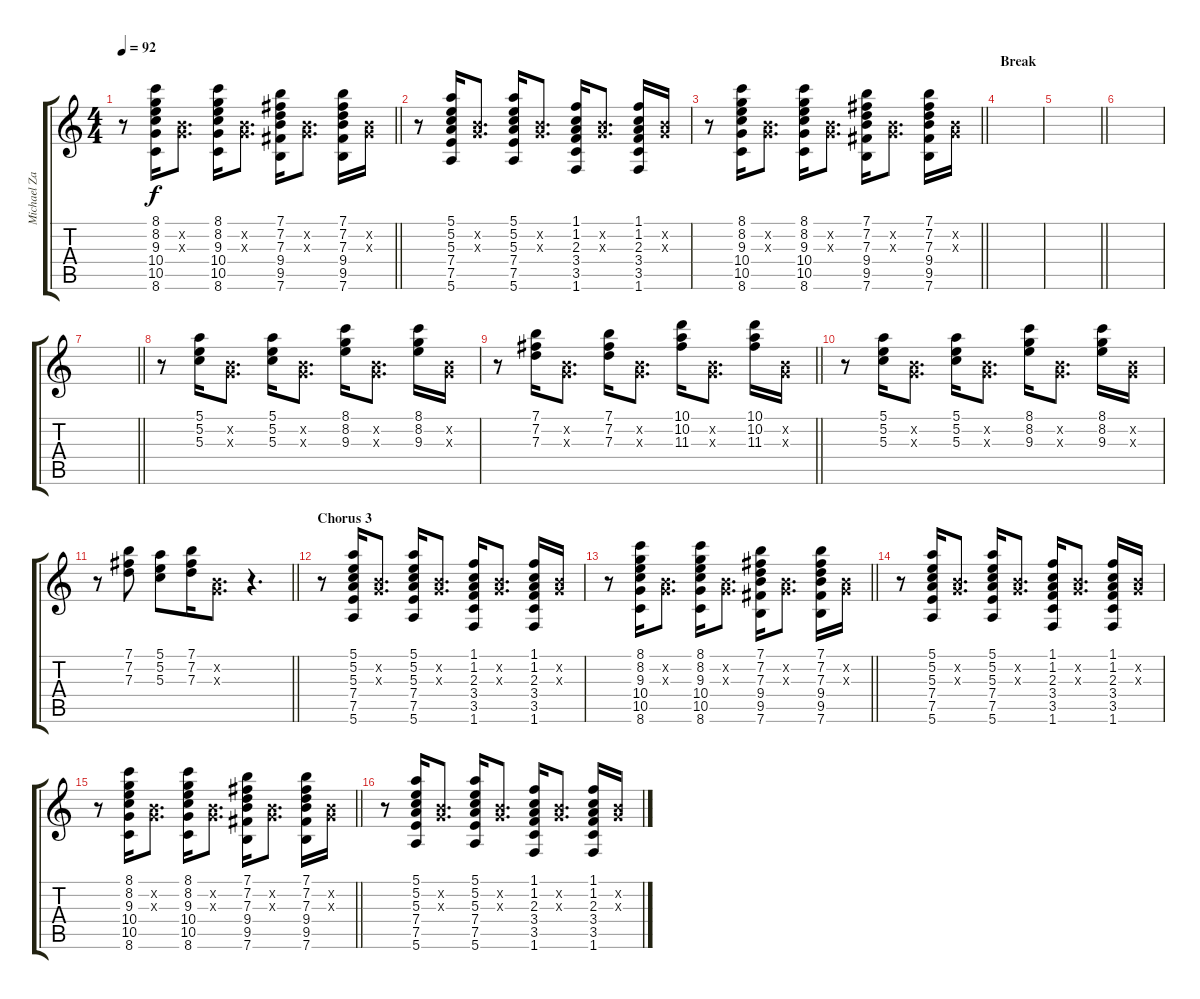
\track ("Michael Zakarin" "Michael Za") {instrument overdrivenguitar}
\staff {score tabs}
\tuning (E4 B3 G3 D3 A2 E2) {hide}
\ts (4 4)
\tempo 92
\clef g2
\barLineRight lightlight
\ks c
r.8{dy f} (8.1 8.2 9.3 10.4 10.5 8.6).16 (0.2{x} 0.3{x}).8{d} (8.1 8.2 9.3 10.4 10.5 8.6).16 (0.2{x} 0.3{x}).8{d} (7.1 7.2 7.3 9.4 9.5 7.6).16 (0.2{x} 0.3{x}).8{d} (7.1 7.2 7.3 9.4 9.5 7.6).16 (0.2{x} 0.3{x}).16 |
r.8 (5.1 5.2 5.3 7.4 7.5 5.6).16 (0.2{x} 0.3{x}).8{d} (5.1 5.2 5.3 7.4 7.5 5.6).16 (0.2{x} 0.3{x}).8{d} (1.1 1.2 2.3 3.4 3.5 1.6).16 (0.2{x} 0.3{x}).8{d} (1.1 1.2 2.3 3.4 3.5 1.6).16 (0.2{x} 0.3{x}).16 |
\barLineRight lightlight
r.8 (8.1 8.2 9.3 10.4 10.5 8.6).16 (0.2{x} 0.3{x}).8{d} (8.1 8.2 9.3 10.4 10.5 8.6).16 (0.2{x} 0.3{x}).8{d} (7.1 7.2 7.3 9.4 9.5 7.6).16 (0.2{x} 0.3{x}).8{d} (7.1 7.2 7.3 9.4 9.5 7.6).16 (0.2{x} 0.3{x}).16 |
\section ("" "Break")
|
\barLineRight lightlight
|
|
\barLineRight lightlight
|
r.8 (5.1 5.2 5.3).16 (0.2{x} 0.3{x}).8{d} (5.1 5.2 5.3).16 (0.2{x} 0.3{x}).8{d} (8.1 8.2 9.3).16 (0.2{x} 0.3{x}).8{d} (8.1 8.2 9.3).16 (0.2{x} 0.3{x}).16 |
\barLineRight lightlight
r.8 (7.1 7.2 7.3).16 (0.2{x} 0.3{x}).8{d} (7.1 7.2 7.3).16 (0.2{x} 0.3{x}).8{d} (10.1 10.2 11.3).16 (0.2{x} 0.3{x}).8{d} (10.1 10.2 11.3).16 (0.2{x} 0.3{x}).16 |
r.8 (5.1 5.2 5.3).16 (0.2{x} 0.3{x}).8{d} (5.1 5.2 5.3).16 (0.2{x} 0.3{x}).8{d} (8.1 8.2 9.3).16 (0.2{x} 0.3{x}).8{d} (8.1 8.2 9.3).16 (0.2{x} 0.3{x}).16 |
\barLineRight lightlight
r.8 (7.1 7.2 7.3).8 (5.1 5.2 5.3).8 (7.1 7.2 7.3).16 (0.2{x} 0.3{x}).8{d} r.4{d} |
\section ("" "Chorus 3")
r.8 (5.1 5.2 5.3 7.4 7.5 5.6).16 (0.2{x} 0.3{x}).8{d} (5.1 5.2 5.3 7.4 7.5 5.6).16 (0.2{x} 0.3{x}).8{d} (1.1 1.2 2.3 3.4 3.5 1.6).16 (0.2{x} 0.3{x}).8{d} (1.1 1.2 2.3 3.4 3.5 1.6).16 (0.2{x} 0.3{x}).16 |
\barLineRight lightlight
r.8 (8.1 8.2 9.3 10.4 10.5 8.6).16 (0.2{x} 0.3{x}).8{d} (8.1 8.2 9.3 10.4 10.5 8.6).16 (0.2{x} 0.3{x}).8{d} (7.1 7.2 7.3 9.4 9.5 7.6).16 (0.2{x} 0.3{x}).8{d} (7.1 7.2 7.3 9.4 9.5 7.6).16 (0.2{x} 0.3{x}).16 |
r.8 (5.1 5.2 5.3 7.4 7.5 5.6).16 (0.2{x} 0.3{x}).8{d} (5.1 5.2 5.3 7.4 7.5 5.6).16 (0.2{x} 0.3{x}).8{d} (1.1 1.2 2.3 3.4 3.5 1.6).16 (0.2{x} 0.3{x}).8{d} (1.1 1.2 2.3 3.4 3.5 1.6).16 (0.2{x} 0.3{x}).16 |
\barLineRight lightlight
r.8 (8.1 8.2 9.3 10.4 10.5 8.6).16 (0.2{x} 0.3{x}).8{d} (8.1 8.2 9.3 10.4 10.5 8.6).16 (0.2{x} 0.3{x}).8{d} (7.1 7.2 7.3 9.4 9.5 7.6).16 (0.2{x} 0.3{x}).8{d} (7.1 7.2 7.3 9.4 9.5 7.6).16 (0.2{x} 0.3{x}).16 |
r.8 (5.1 5.2 5.3 7.4 7.5 5.6).16 (0.2{x} 0.3{x}).8{d} (5.1 5.2 5.3 7.4 7.5 5.6).16 (0.2{x} 0.3{x}).8{d} (1.1 1.2 2.3 3.4 3.5 1.6).16 (0.2{x} 0.3{x}).8{d} (1.1 1.2 2.3 3.4 3.5 1.6).16 (0.2{x} 0.3{x}).16
